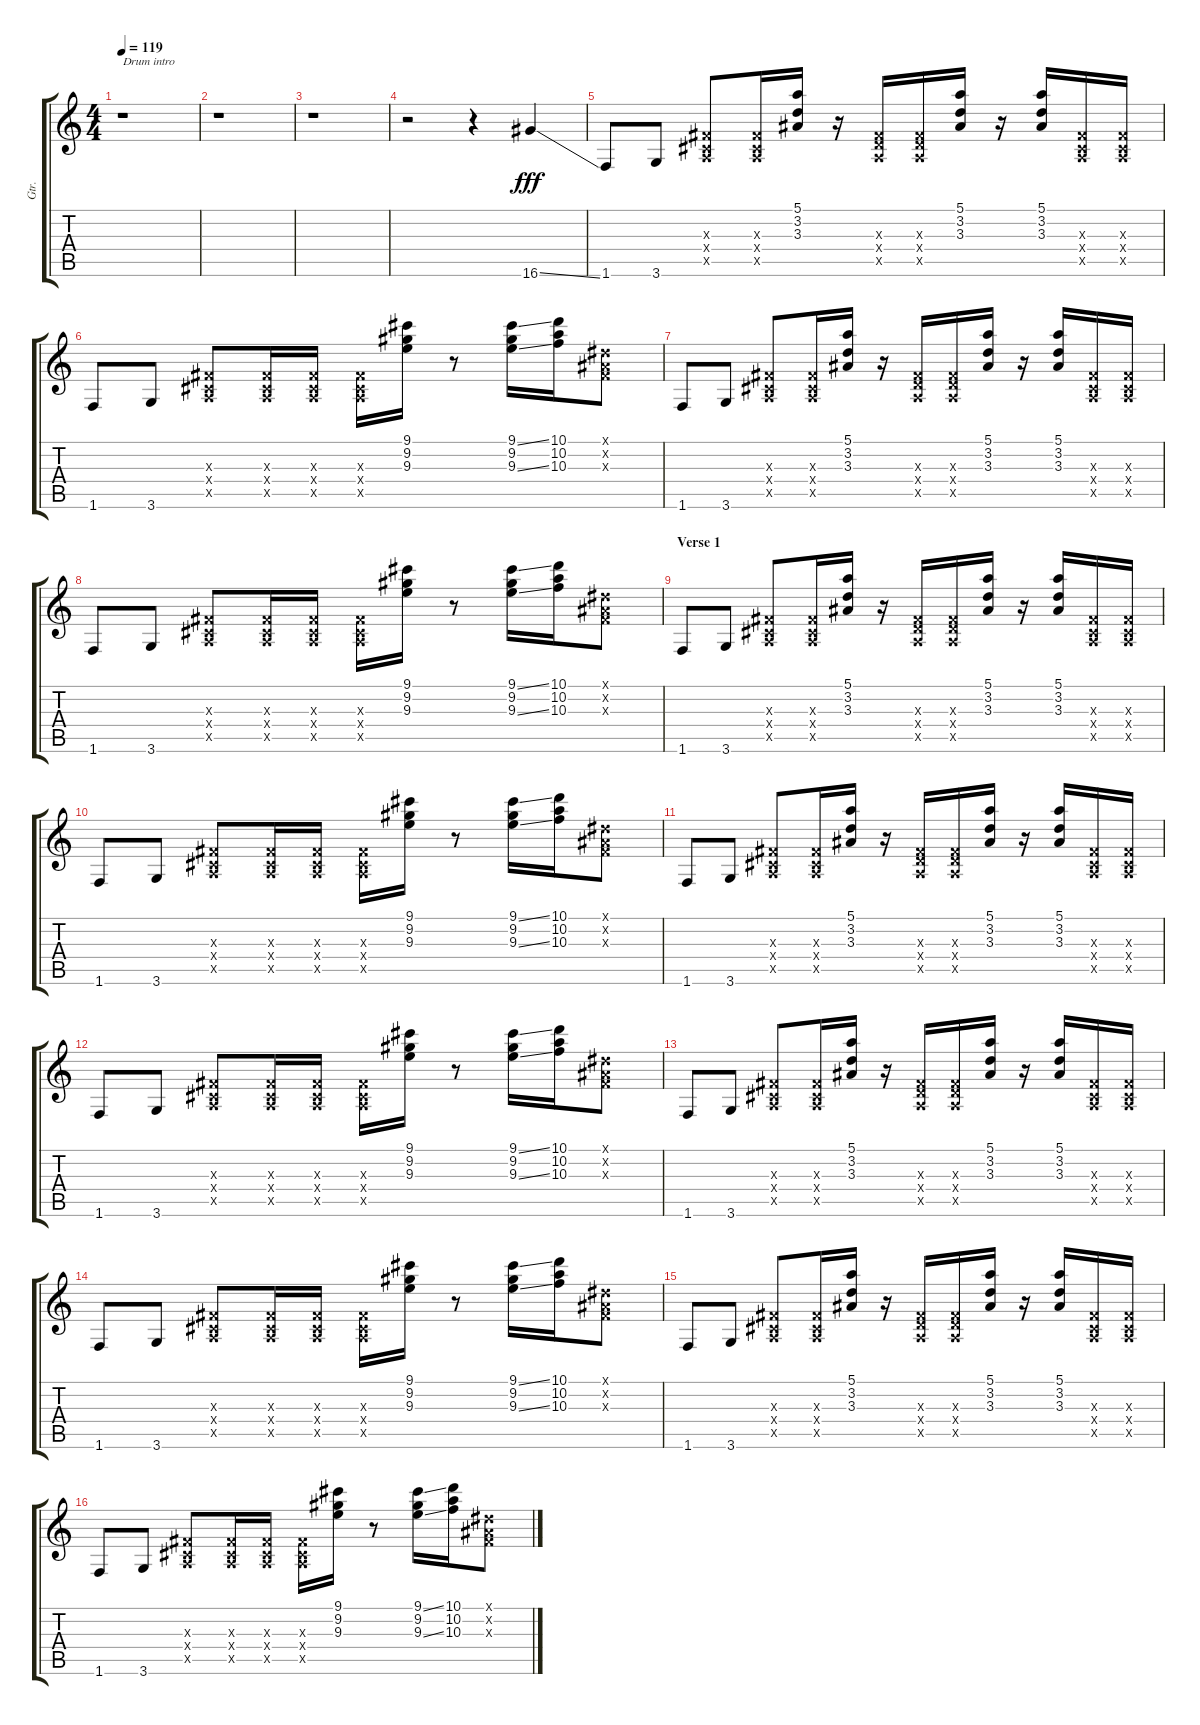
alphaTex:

\track ("Gtr." "Gtr.") {instrument overdrivenguitar}
\staff {score tabs}
\tuning (E4 B3 G3 D3 A2 E2) {hide}
\ts (4 4)
\tempo 119
\clef g2
\ks c
r.1{txt "Drum intro" dy fff instrument overdrivenguitar} |
r.1 |
r.1 |
r.2 r.4 16.6{ss}.4 |
1.6.8 3.6.8 (-1.3{x} -1.4{x} 0.5{x}).8 (-1.3{x} -1.4{x} 0.5{x}).16 (5.1 3.2 3.3).16 r.16 (-1.3{x} 0.4{x} 0.5{x}).16 (-1.3{x} 0.4{x} 0.5{x}).16 (5.1 3.2 3.3).16 r.16 (5.1 3.2 3.3).16 (-1.3{x} -1.4{x} 0.5{x}).16 (-1.3{x} -1.4{x} 0.5{x}).16 |
1.6.8 3.6.8 (-1.3{x} -1.4{x} 0.5{x}).8 (-1.3{x} -1.4{x} 0.5{x}).16 (-1.3{x} -1.4{x} 0.5{x}).16 (-1.3{x} -1.4{x} 0.5{x}).16 (9.1 9.2 9.3).16 r.8 (9.1{ss} 9.2 9.3{ss}).16 (10.1 10.2 10.3).16 (-1.1{x} -1.2{x} -1.3{x}).8 |
1.6.8 3.6.8 (-1.3{x} -1.4{x} 0.5{x}).8 (-1.3{x} -1.4{x} 0.5{x}).16 (5.1 3.2 3.3).16 r.16 (-1.3{x} 0.4{x} 0.5{x}).16 (-1.3{x} 0.4{x} 0.5{x}).16 (5.1 3.2 3.3).16 r.16 (5.1 3.2 3.3).16 (-1.3{x} -1.4{x} 0.5{x}).16 (-1.3{x} -1.4{x} 0.5{x}).16 |
1.6.8 3.6.8 (-1.3{x} -1.4{x} 0.5{x}).8 (-1.3{x} -1.4{x} 0.5{x}).16 (-1.3{x} -1.4{x} 0.5{x}).16 (-1.3{x} -1.4{x} 0.5{x}).16 (9.1 9.2 9.3).16 r.8 (9.1{ss} 9.2 9.3{ss}).16 (10.1 10.2 10.3).16 (-1.1{x} -1.2{x} -1.3{x}).8 |
\section ("" "Verse 1")
1.6.8 3.6.8 (-1.3{x} -1.4{x} 0.5{x}).8 (-1.3{x} -1.4{x} 0.5{x}).16 (5.1 3.2 3.3).16 r.16 (-1.3{x} 0.4{x} 0.5{x}).16 (-1.3{x} 0.4{x} 0.5{x}).16 (5.1 3.2 3.3).16 r.16 (5.1 3.2 3.3).16 (-1.3{x} -1.4{x} 0.5{x}).16 (-1.3{x} -1.4{x} 0.5{x}).16 |
1.6.8 3.6.8 (-1.3{x} -1.4{x} 0.5{x}).8 (-1.3{x} -1.4{x} 0.5{x}).16 (-1.3{x} -1.4{x} 0.5{x}).16 (-1.3{x} -1.4{x} 0.5{x}).16 (9.1 9.2 9.3).16 r.8 (9.1{ss} 9.2 9.3{ss}).16 (10.1 10.2 10.3).16 (-1.1{x} -1.2{x} -1.3{x}).8 |
1.6.8 3.6.8 (-1.3{x} -1.4{x} 0.5{x}).8 (-1.3{x} -1.4{x} 0.5{x}).16 (5.1 3.2 3.3).16 r.16 (-1.3{x} 0.4{x} 0.5{x}).16 (-1.3{x} 0.4{x} 0.5{x}).16 (5.1 3.2 3.3).16 r.16 (5.1 3.2 3.3).16 (-1.3{x} -1.4{x} 0.5{x}).16 (-1.3{x} -1.4{x} 0.5{x}).16 |
1.6.8 3.6.8 (-1.3{x} -1.4{x} 0.5{x}).8 (-1.3{x} -1.4{x} 0.5{x}).16 (-1.3{x} -1.4{x} 0.5{x}).16 (-1.3{x} -1.4{x} 0.5{x}).16 (9.1 9.2 9.3).16 r.8 (9.1{ss} 9.2 9.3{ss}).16 (10.1 10.2 10.3).16 (-1.1{x} -1.2{x} -1.3{x}).8 |
1.6.8 3.6.8 (-1.3{x} -1.4{x} 0.5{x}).8 (-1.3{x} -1.4{x} 0.5{x}).16 (5.1 3.2 3.3).16 r.16 (-1.3{x} 0.4{x} 0.5{x}).16 (-1.3{x} 0.4{x} 0.5{x}).16 (5.1 3.2 3.3).16 r.16 (5.1 3.2 3.3).16 (-1.3{x} -1.4{x} 0.5{x}).16 (-1.3{x} -1.4{x} 0.5{x}).16 |
1.6.8 3.6.8 (-1.3{x} -1.4{x} 0.5{x}).8 (-1.3{x} -1.4{x} 0.5{x}).16 (-1.3{x} -1.4{x} 0.5{x}).16 (-1.3{x} -1.4{x} 0.5{x}).16 (9.1 9.2 9.3).16 r.8 (9.1{ss} 9.2 9.3{ss}).16 (10.1 10.2 10.3).16 (-1.1{x} -1.2{x} -1.3{x}).8 |
1.6.8 3.6.8 (-1.3{x} -1.4{x} 0.5{x}).8 (-1.3{x} -1.4{x} 0.5{x}).16 (5.1 3.2 3.3).16 r.16 (-1.3{x} 0.4{x} 0.5{x}).16 (-1.3{x} 0.4{x} 0.5{x}).16 (5.1 3.2 3.3).16 r.16 (5.1 3.2 3.3).16 (-1.3{x} -1.4{x} 0.5{x}).16 (-1.3{x} -1.4{x} 0.5{x}).16 |
1.6.8 3.6.8 (-1.3{x} -1.4{x} 0.5{x}).8 (-1.3{x} -1.4{x} 0.5{x}).16 (-1.3{x} -1.4{x} 0.5{x}).16 (-1.3{x} -1.4{x} 0.5{x}).16 (9.1 9.2 9.3).16 r.8 (9.1{ss} 9.2 9.3{ss}).16 (10.1 10.2 10.3).16 (-1.1{x} -1.2{x} -1.3{x}).8
